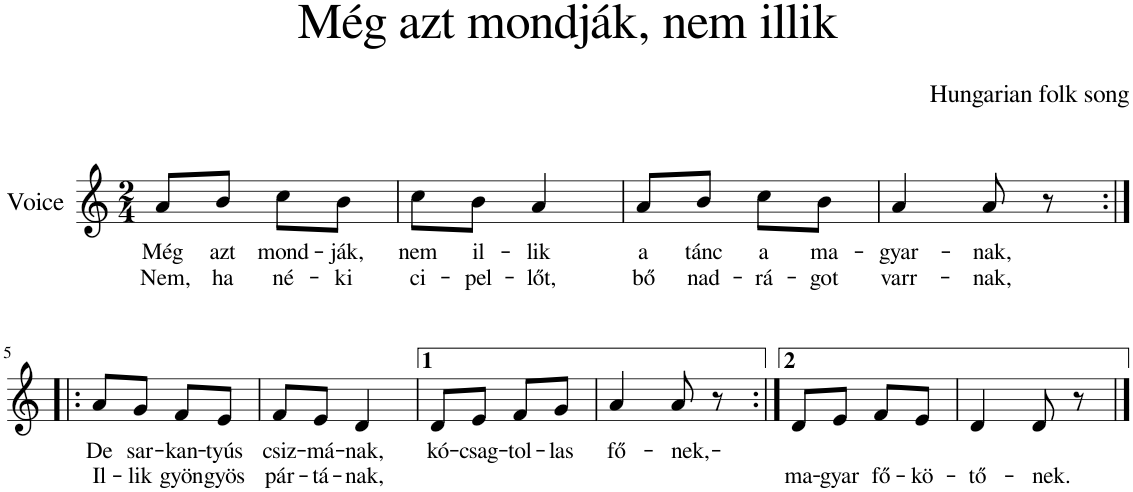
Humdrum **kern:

**kern	**text	**text
*part1	*part1	*part1
*staff1	*staff1	*staff1
*I"Voice	*	*
*clefG2	*	*
*k[]	*	*
*M2/4	*	*
=1	=1	=1
!	!LO:LY:b	!LO:LY:b
8a/L	Még	Nem,
!	!LO:LY:b	!LO:LY:b
8b/J	azt	ha
!	!LO:LY:b	!LO:LY:b
8cc\L	mond-	né-
!	!LO:LY:b	!LO:LY:b
8b\J	-ják,	-ki
=2	=2	=2
!	!LO:LY:b	!LO:LY:b
8cc\L	nem	ci-
!	!LO:LY:b	!LO:LY:b
8b\J	il-	-pel-
!	!LO:LY:b	!LO:LY:b
4a/	-lik	-lőt,
=3	=3	=3
!	!LO:LY:b	!LO:LY:b
8a/L	a	bő
!	!LO:LY:b	!LO:LY:b
8b/J	tánc	nad-
!	!LO:LY:b	!LO:LY:b
8cc\L	a	-rá-
!	!LO:LY:b	!LO:LY:b
8b\J	ma-	-got
=4	=4	=4
!	!LO:LY:b	!LO:LY:b
4a/	-gyar-	varr-
!	!LO:LY:b	!LO:LY:b
8a/	-nak,	-nak,
8r	.	.
!!LO:LB:g=z
=5:|!|:	=5:|!|:	=5:|!|:
!	!LO:LY:b	!LO:LY:b
8a/L	De	Il-
!	!LO:LY:b	!LO:LY:b
8g/J	sar-	-lik
!	!LO:LY:b	!LO:LY:b
8f/L	-kan-	gyön-
!	!LO:LY:b	!LO:LY:b
8e/J	-tyús	-gyös
=6	=6	=6
!	!LO:LY:b	!LO:LY:b
8f/L	csiz-	pár-
!	!LO:LY:b	!LO:LY:b
8e/J	-má-	-tá-
!	!LO:LY:b	!LO:LY:b
4d/	-nak,	-nak,
=7	=7	=7
!	!LO:LY:b	!
8d/L	kó-	.
!	!LO:LY:b	!
8e/J	-csag-	.
!	!LO:LY:b	!
8f/L	-tol-	.
!	!LO:LY:b	!
8g/J	-las	.
=8	=8	=8
!	!LO:LY:b	!
4a/	fő-	.
!	!LO:LY:b	!
8a/	-nek,-	.
8r	.	.
=9:|!	=9:|!	=9:|!
!	!	!LO:LY:b
8d/L	.	ma-
!	!	!LO:LY:b
8e/J	.	-gyar
!	!	!LO:LY:b
8f/L	.	fő-
!	!	!LO:LY:b
8e/J	.	-kö-
=10	=10	=10
!	!	!LO:LY:b
4d/	.	-tő-
!	!	!LO:LY:b
8d/	.	-nek.-
8r	.	.
==	==	==
*-	*-	*-
